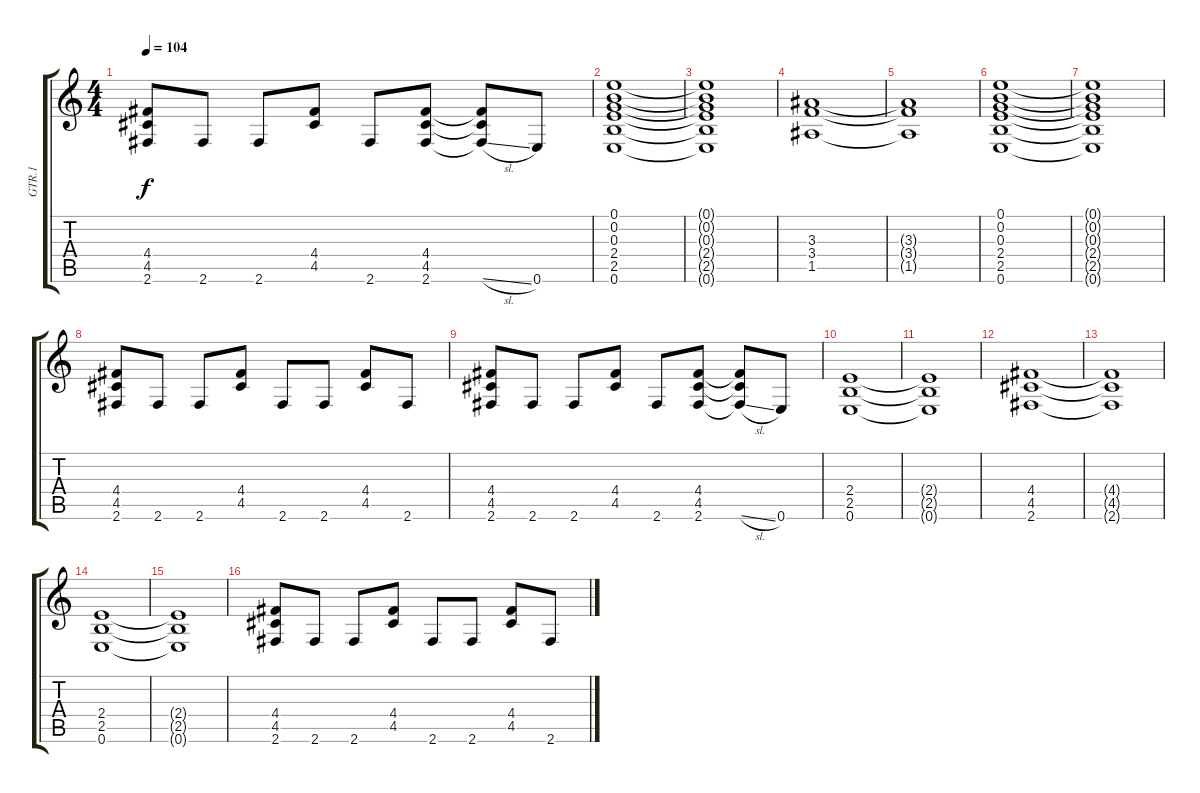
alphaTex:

\track ("GTR.1" "GTR.1") {instrument electricguitarclean}
\staff {score tabs}
\tuning (E4 B3 G3 D3 A2 E2) {hide}
\ts (4 4)
\tempo 104
\clef g2
\ks c
(4.4 4.5 2.6).8{dy f} 2.6.8 2.6.8 (4.4 4.5).8 2.6.8 (4.4 4.5 2.6).8 (4.4{t} 4.5{t} 2.6{sl t}).8 0.6.8 |
(0.1 0.2 0.3 2.4 2.5 0.6).1 |
(0.1{t} 0.2{t} 0.3{t} 2.4{t} 2.5{t} 0.6{t}).1 |
(3.3 3.4 1.5).1 |
(3.3{t} 3.4{t} 1.5{t}).1 |
(0.1 0.2 0.3 2.4 2.5 0.6).1 |
(0.1{t} 0.2{t} 0.3{t} 2.4{t} 2.5{t} 0.6{t}).1 |
(4.4 4.5 2.6).8 2.6.8 2.6.8 (4.4 4.5).8 2.6.8 2.6.8 (4.4 4.5).8 2.6.8 |
(4.4 4.5 2.6).8 2.6.8 2.6.8 (4.4 4.5).8 2.6.8 (4.4 4.5 2.6).8 (4.4{t} 4.5{t} 2.6{sl t}).8 0.6.8 |
(2.4 2.5 0.6).1 |
(2.4{t} 2.5{t} 0.6{t}).1 |
(4.4 4.5 2.6).1 |
(4.4{t} 4.5{t} 2.6{t}).1 |
(2.4 2.5 0.6).1 |
(2.4{t} 2.5{t} 0.6{t}).1 |
(4.4 4.5 2.6).8 2.6.8 2.6.8 (4.4 4.5).8 2.6.8 2.6.8 (4.4 4.5).8 2.6.8
